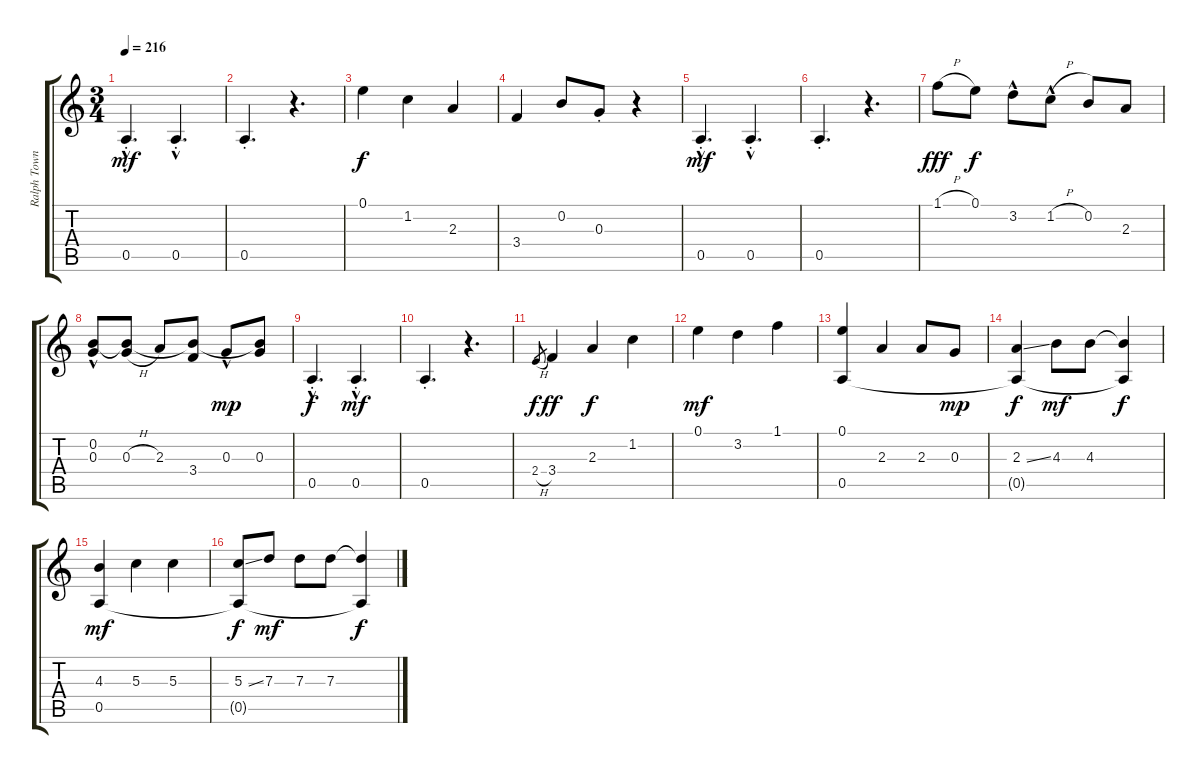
\track ("Ralph Towner" "Ralph Town") {instrument acousticguitarnylon}
\staff {score tabs}
\tuning (E4 B3 G3 D3 A2 E2) {hide}
\ts (3 4)
\tempo 216
\clef g2
\ks c
0.5{hac st}.4{d dy mf} 0.5{hac st}.4{d} |
0.5{st}.4{d} r.4{d} |
0.1.4{dy f} 1.2.4 2.3.4 |
3.4.4 0.2.8 0.3{st}.8 r.4 |
0.5{hac st}.4{d dy mf} 0.5{hac st}.4{d} |
0.5{st}.4{d} r.4{d} |
1.1{h}.8{dy fff} 0.1.8{dy f} 3.2{hac}.8 1.2{h hac}.8 0.2.8 2.3.8 |
(0.2{hac} 0.3).8 (0.2{t} 0.3{h}).8 2.3.8 (0.2{t} 3.4).8 0.3{hac}.8{dy mp} (0.2{t} 0.3).8 |
0.5{hac st}.4{d dy f} 0.5{hac st}.4{d dy mf} |
0.5{st}.4{d} r.4{d} |
2.4{h}.8{gr dy f} 3.4.4{dy ff} 2.3.4{dy f} 1.2.4 |
0.1.4{dy mf} 3.2.4 1.1.4 |
(0.1 0.5).4 2.3.4 2.3.8 0.3.8{dy mp} |
(2.3{ss} 0.5{t}).4{dy f} 4.3.8{dy mf} 4.3.8 (4.3{t} 0.5{t}).4{dy f} |
(4.3 0.5).4{dy mf} 5.3.4 5.3.4 |
(5.3{ss} 0.5{t}).8{dy f} 7.3.8{dy mf} 7.3.8 7.3.8 (7.3{t} 0.5{t}).4{dy f}
